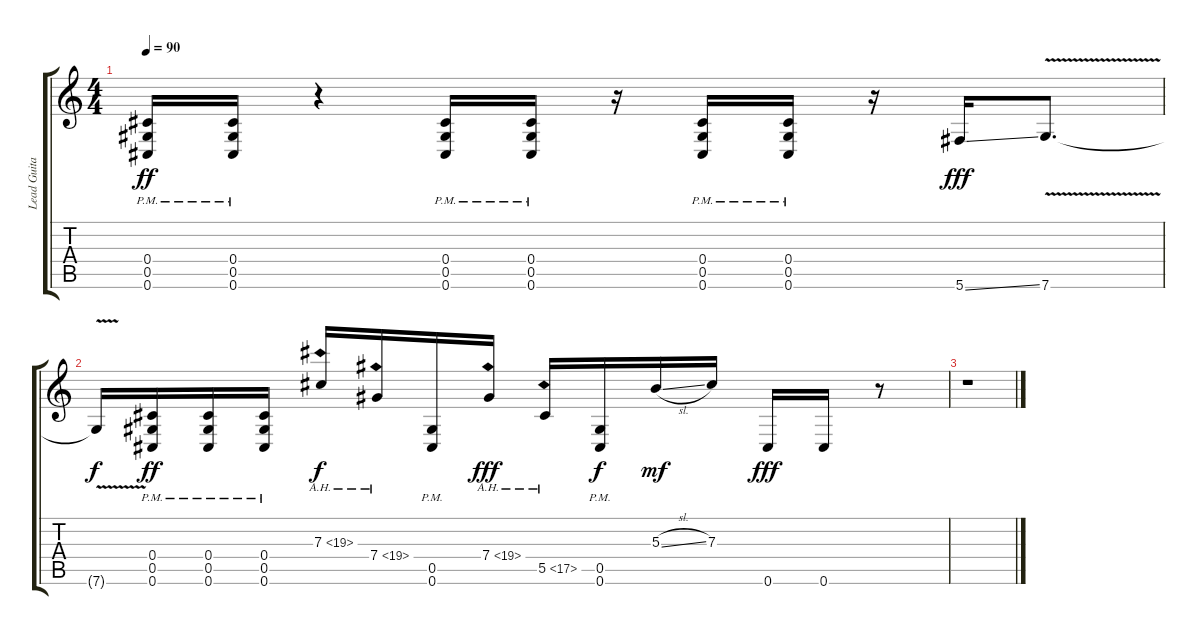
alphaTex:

\track ("Lead Guitar" "Lead Guita") {instrument distortionguitar}
\staff {score tabs}
\tuning (Eb4 Bb3 Gb3 Db3 Ab2 Db2) {hide}
\ts (4 4)
\tempo 90
\clef g2
\ks c
(0.4{pm} 0.5{pm} 0.6{pm}).16{dy ff} (0.4{pm} 0.5{pm} 0.6{pm}).16 r.4 (0.4{pm} 0.5{pm} 0.6{pm}).16 (0.4{pm} 0.5{pm} 0.6{pm}).16 r.16 (0.4{pm} 0.5{pm} 0.6{pm}).16 (0.4{pm} 0.5{pm} 0.6{pm}).16 r.16 5.6{ss}.16{dy fff} 7.6{v}.8{d} |
7.6{t}.16{dy f} (0.4{pm} 0.5{pm} 0.6{pm}).16{dy ff} (0.4{pm} 0.5{pm} 0.6{pm}).16 (0.4{pm} 0.5{pm} 0.6{pm}).16 7.3{ah 12}.16{dy f instrument guitarharmonics} 7.4{ah 12}.16 (0.5{pm} 0.6{pm}).16{instrument distortionguitar} 7.4{ah 12}.16{dy fff instrument guitarharmonics} 5.5{ah 12}.16 (0.5{pm} 0.6{pm}).16{dy f} 5.3{sl}.16{dy mf instrument guitarharmonics} 7.3.16 0.6.16{dy fff instrument distortionguitar} 0.6.16 r.8 |
r.1
